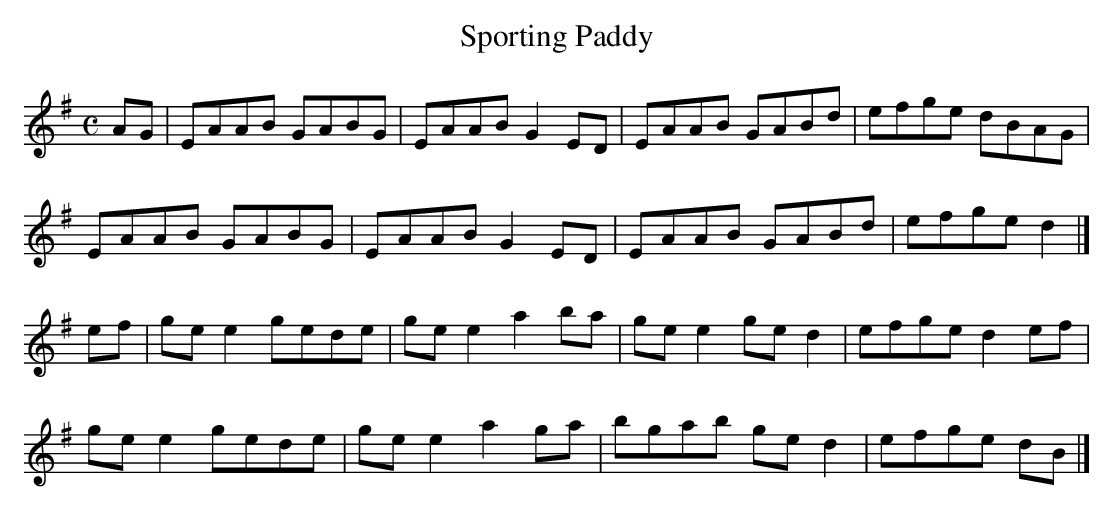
X:1
T:Sporting Paddy
M:C
L:1/8
K:A Dorian
AG|EAAB GABG|EAAB G2ED|EAAB GABd|efge dBAG|!
EAAB GABG|EAAB G2ED|EAAB GABd|efge d2|]!
ef|gee2 gede|gee2 a2ba|gee2 ged2|efge d2ef|!
gee2 gede|gee2 a2ga|bgab ged2|efge dB|]!
